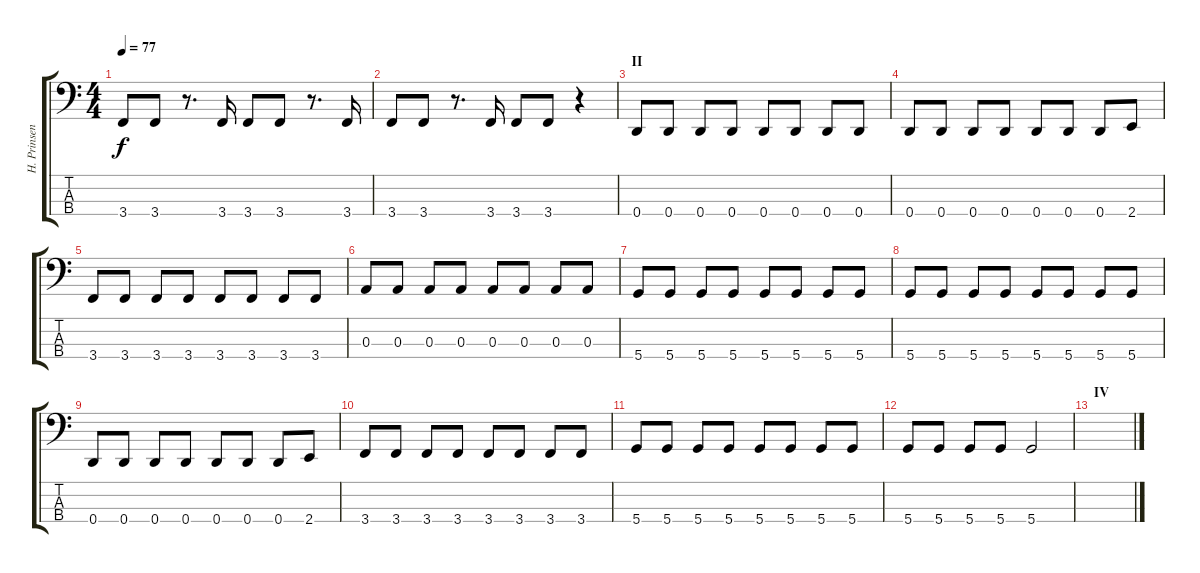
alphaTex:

\track ("H. Prinsen Geerligs" "H. Prinsen") {instrument electricbassfinger}
\staff {score tabs}
\tuning (G2 D2 A1 D1) {hide}
\ts (4 4)
\tempo 77
\clef f4
\ks c
3.4.8{dy f} 3.4.8 r.8{d} 3.4.16 3.4.8 3.4.8 r.8{d} 3.4.16 |
3.4.8 3.4.8 r.8{d} 3.4.16 3.4.8 3.4.8 r.4 |
\section ("" "II")
0.4.8 0.4.8 0.4.8 0.4.8 0.4.8 0.4.8 0.4.8 0.4.8 |
0.4.8 0.4.8 0.4.8 0.4.8 0.4.8 0.4.8 0.4.8 2.4.8 |
3.4.8 3.4.8 3.4.8 3.4.8 3.4.8 3.4.8 3.4.8 3.4.8 |
0.3.8 0.3.8 0.3.8 0.3.8 0.3.8 0.3.8 0.3.8 0.3.8 |
5.4.8 5.4.8 5.4.8 5.4.8 5.4.8 5.4.8 5.4.8 5.4.8 |
5.4.8 5.4.8 5.4.8 5.4.8 5.4.8 5.4.8 5.4.8 5.4.8 |
0.4.8 0.4.8 0.4.8 0.4.8 0.4.8 0.4.8 0.4.8 2.4.8 |
3.4.8 3.4.8 3.4.8 3.4.8 3.4.8 3.4.8 3.4.8 3.4.8 |
5.4.8 5.4.8 5.4.8 5.4.8 5.4.8 5.4.8 5.4.8 5.4.8 |
5.4.8 5.4.8 5.4.8 5.4.8 5.4.2 |
\section ("" "IV")
